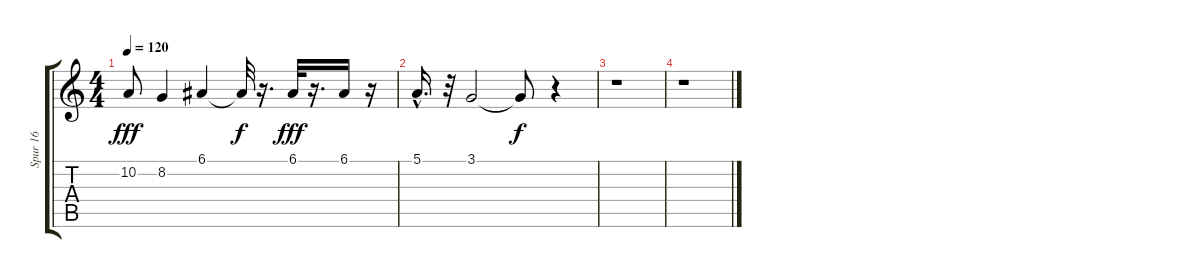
\track ("Spur 16" "Spur 16") {instrument pad4choir}
\staff {score tabs}
\tuning (E4 B3 G3 D3 A2 E2) {hide}
\ts (4 4)
\tempo 120
\clef g2
\ks c
10.2.8{dy fff} 8.2.4 6.1.4 6.1{t}.32{dy f} r.16{d} 6.1.32{dy fff} r.16{d} 6.1.16 r.16 |
5.1{hac}.16{d} r.32 3.1.2 3.1{t}.8{dy f} r.4 |
r.1 |
r.1
